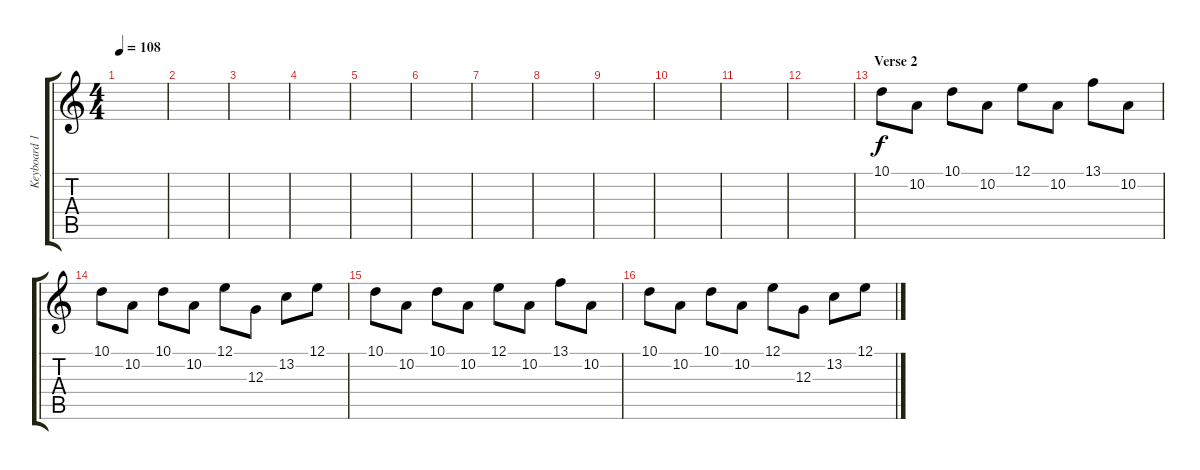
\track ("Keyboard 1" "Keyboard 1") {instrument fx5brightness}
\staff {score tabs}
\tuning (E4 B3 G3 D3 A2 E2) {hide}
\ts (4 4)
\tempo 108
\clef g2
\ks c
|
|
|
|
|
|
|
|
|
|
|
|
\section ("" "Verse 2")
10.1.8 10.2.8 10.1.8 10.2.8 12.1.8 10.2.8 13.1.8 10.2.8 |
10.1.8 10.2.8 10.1.8 10.2.8 12.1.8 12.3.8 13.2.8 12.1.8 |
10.1.8 10.2.8 10.1.8 10.2.8 12.1.8 10.2.8 13.1.8 10.2.8 |
10.1.8 10.2.8 10.1.8 10.2.8 12.1.8 12.3.8 13.2.8 12.1.8
